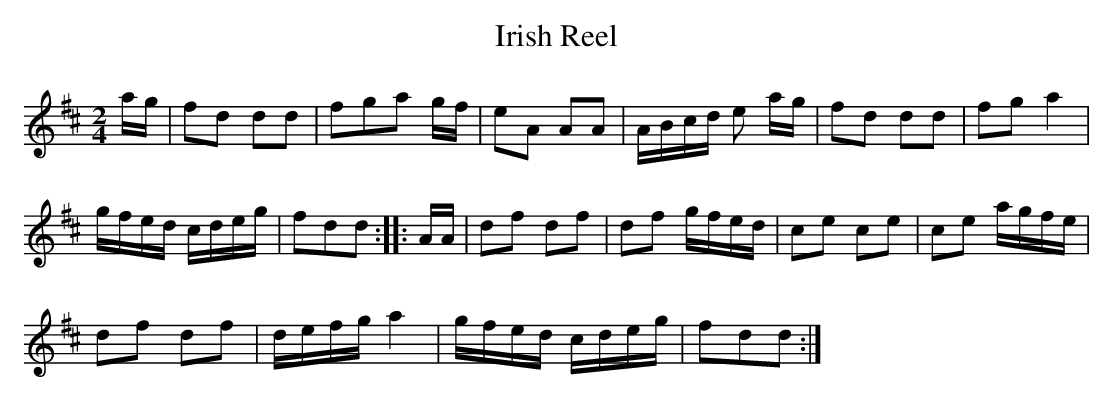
X:1
T:Irish Reel
M:2/4
L:1/8
K:D
a/g/|fd dd|fga g/f/|eA AA|A/B/c/d/ e a/g/|fd dd|fg a2|
g/f/e/d/ c/d/e/g/|fdd::A/A/|df df|df g/f/e/d/|ce ce|ce a/g/f/e/|
df df|d/e/f/g/ a2|g/f/e/d/ c/d/e/g/|fdd:|
